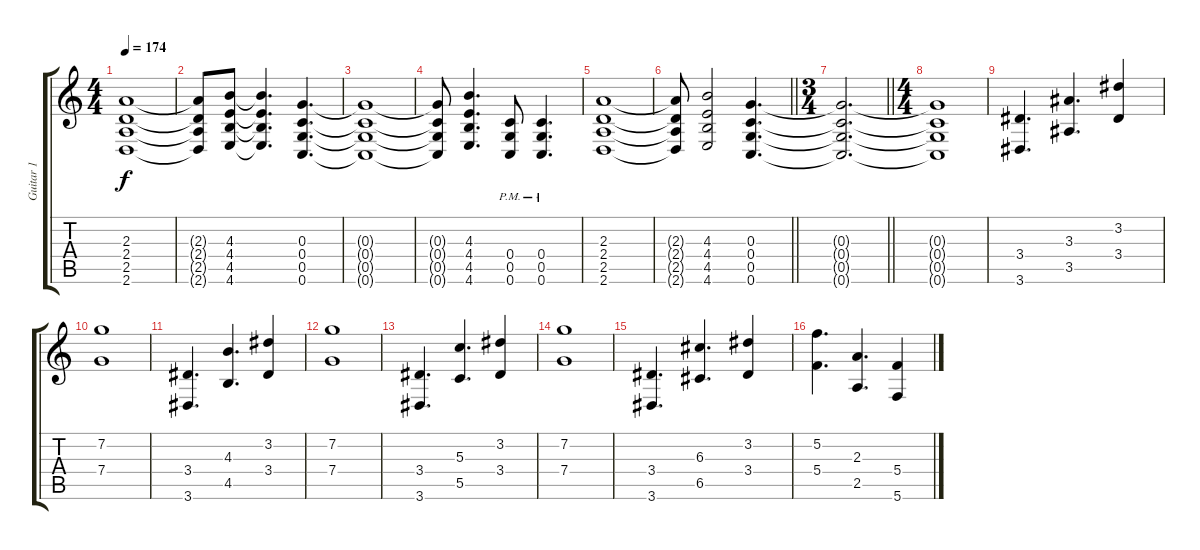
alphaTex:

\track ("Guitar 1" "Guitar 1") {instrument acousticguitarsteel}
\staff {score tabs}
\tuning (E4 C4 G3 C3 G2 C2) {hide}
\ts (4 4)
\tempo 174
\clef g2
\ks c
(2.3 2.4 2.5 2.6).1{dy f} |
(2.3{t} 2.4{t} 2.5{t} 2.6{t}).8 (4.3 4.4 4.5 4.6).8 (4.3{t} 4.4{t} 4.5{t} 4.6{t}).4{d} (0.3 0.4 0.5 0.6).4{d} |
(0.3{t} 0.4{t} 0.5{t} 0.6{t}).1 |
(0.3{t} 0.4{t} 0.5{t} 0.6{t}).8 (4.3 4.4 4.5 4.6).4{d} (0.4{pm} 0.5{pm} 0.6{pm}).8 (0.4{pm} 0.5{pm} 0.6{pm}).4{d} |
(2.3 2.4 2.5 2.6).1 |
\barLineRight lightlight
(2.3{t} 2.4{t} 2.5{t} 2.6{t}).8 (4.3 4.4 4.5 4.6).2 (0.3 0.4 0.5 0.6).4{d} |
\ts (3 4)
\barLineRight lightlight
(0.3{t} 0.4{t} 0.5{t} 0.6{t}).2{d} |
\ts (4 4)
(0.3{t} 0.4{t} 0.5{t} 0.6{t}).1 |
(3.4 3.6).4{d} (3.3 3.5).4{d} (3.2 3.4).4 |
(7.2 7.4).1 |
(3.4 3.6).4{d} (4.3 4.5).4{d} (3.2 3.4).4 |
(7.2 7.4).1 |
(3.4 3.6).4{d} (5.3 5.5).4{d} (3.2 3.4).4 |
(7.2 7.4).1 |
(3.4 3.6).4{d} (6.3 6.5).4{d} (3.2 3.4).4 |
(5.2 5.4).4{d} (2.3 2.5).4{d} (5.4 5.6).4
